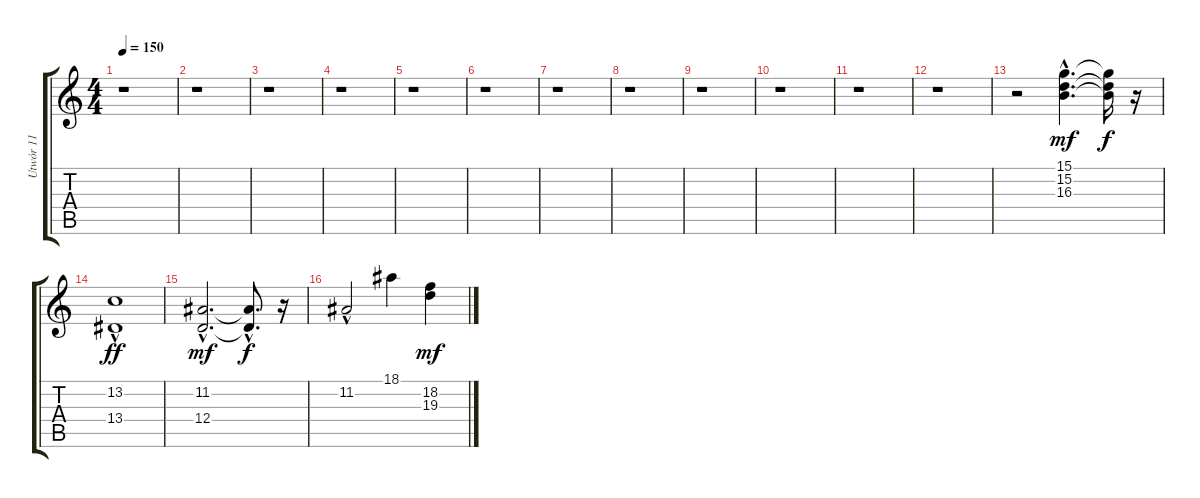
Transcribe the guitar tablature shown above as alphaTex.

\track ("Utwór 11" "Utwór 11") {instrument stringensemble1}
\staff {score tabs}
\tuning (E4 B3 G3 D3 A2 E2) {hide}
\ts (4 4)
\tempo 150
\clef g2
\ks c
r.1{dy f} |
r.1 |
r.1 |
r.1 |
r.1 |
r.1 |
r.1 |
r.1 |
r.1 |
r.1 |
r.1 |
r.1 |
r.2 (15.1{hac} 15.2{hac} 16.3{hac}).4{d dy mf} (15.1{t} 15.2{t} 16.3{t}).16{dy f} r.16 |
(13.2{hac} 13.4).1{dy ff} |
(11.2{hac} 12.4{hac}).2{d dy mf} (11.2{hac t} 12.4{hac t}).8{d dy f} r.16 |
11.2{hac}.2 18.1.4 (18.2 19.3).4{dy mf}
